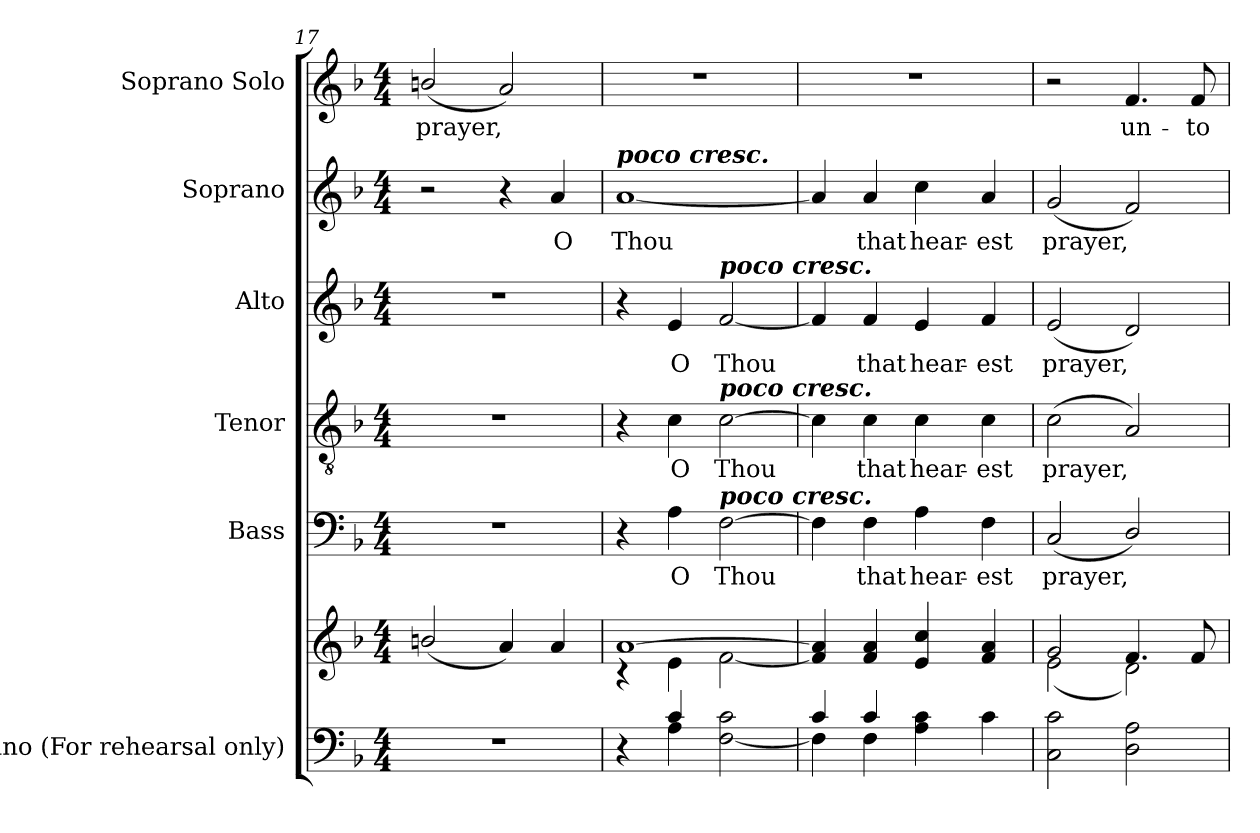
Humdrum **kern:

**kern	**kern	**kern	**text	**kern	**text	**kern	**text	**kern	**text	**kern	**text
*part6	*part6	*part5	*part5	*part4	*part4	*part3	*part3	*part2	*part2	*part1	*part1
*staff7	*staff6	*staff5	*staff5	*staff4	*staff4	*staff3	*staff3	*staff2	*staff2	*staff1	*staff1
*I"Piano (For rehearsal only)	*	*I"Bass	*	*I"Tenor	*	*I"Alto	*	*I"Soprano	*	*I"Soprano Solo	*
*I'Pno.	*	*I'B.	*	*I'T.	*	*I'A.	*	*I'S.	*	*I'S. Solo	*
*clefF4	*clefG2	*clefF4	*	*clefGv2	*	*clefG2	*	*clefG2	*	*clefG2	*
*	*	*	*	*ITrd7c12	*	*	*	*	*	*	*
*k[b-]	*k[b-]	*k[b-]	*	*k[b-]	*	*k[b-]	*	*k[b-]	*	*k[b-]	*
*F:	*F:	*F:	*	*F:	*	*F:	*	*F:	*	*F:	*
*M4/4	*M4/4	*M4/4	*	*M4/4	*	*M4/4	*	*M4/4	*	*M4/4	*
=17	=17	=17	=17	=17	=17	=17	=17	=17	=17	=17	=17
!	!	!	!	!	!	!	!	!	!	!	!LO:LY:b:color=#000000
1r	(2bni/	1r	.	1r	.	1r	.	2r	.	(2bni/	prayer,
.	4ai/)	.	.	.	.	.	.	4r	.	2ai/)	.
!	!	!	!	!	!	!	!	!	!LO:LY:b:color=#000000	!	!
.	4ai/	.	.	.	.	.	.	4ai/	O	.	.
=18	=18	=18	=18	=18	=18	=18	=18	=18	=18	=18	=18
*^	*^	*	*	*	*	*	*	*	*	*	*
!	!	!	!	!	!	!	!	!	!	!LO:TX:a:Bi:t=poco cresc.	!	!	!
!	!	!	!	!	!	!	!	!	!	!	!LO:LY:b:color=#000000	!	!
4ryy	4r	[>1ai	4r	4r	.	4r	.	4r	.	[<1ai	Thou	1r	.
!	!	!	!	!	!LO:LY:b:color=#000000	!	!	!	!	!	!	!	!
!	!	!	!	!	!	!	!LO:LY:b:color=#000000	!	!	!	!	!	!
!	!	!	!	!	!	!	!	!	!LO:LY:b:color=#000000	!	!	!	!
4ci/	4Ai\	.	4ei\	4Ai\	O	4Ci\	O	4ei/	O	.	.	.	.
!	!	!	!	!	!LO:LY:b:color=#000000	!	!	!	!	!	!	!	!
!	!	!	!	!	!	!	!LO:LY:b:color=#000000	!	!	!	!	!	!
!	!	!	!	!	!	!	!	!LO:TX:a:Bi:t=poco cresc.	!	!	!	!	!
!	!	!	!	!	!	!LO:TX:a:Bi:t=poco cresc.	!	!	!	!	!	!	!
!	!	!	!	!LO:TX:a:Bi:t=poco cresc.	!	!	!	!	!	!	!	!	!
!	!	!	!	!	!	!	!	!	!LO:LY:b:color=#000000	!	!	!	!
2ryy	[<2Fi\ 2ci	.	[<2fi\	[>2Fi\	Thou	[>2Ci\	Thou	[<2fi/	Thou	.	.	.	.
*	*	*v	*v	*	*	*	*	*	*	*	*	*	*
=19	=19	=19	=19	=19	=19	=19	=19	=19	=19	=19	=19	=19
4ci/	4Fi\]	4fi/] 4ai]	4Fi\]	.	4Ci\]	.	4fi/]	.	4ai/]	.	1r	.
!	!	!	!	!LO:LY:b:color=#000000	!	!	!	!	!	!	!	!
!	!	!	!	!	!	!LO:LY:b:color=#000000	!	!	!	!	!	!
!	!	!	!	!	!	!	!	!LO:LY:b:color=#000000	!	!	!	!
!	!	!	!	!	!	!	!	!	!	!LO:LY:b:color=#000000	!	!
4ci/	4Fi\	4fi/ 4ai	4Fi\	that	4Ci\	that	4fi/	that	4ai/	that	.	.
!	!	!	!	!LO:LY:b:color=#000000	!	!	!	!	!	!	!	!
!	!	!	!	!	!	!LO:LY:b:color=#000000	!	!	!	!	!	!
!	!	!	!	!	!	!	!	!LO:LY:b:color=#000000	!	!	!	!
!	!	!	!	!	!	!	!	!	!	!LO:LY:b:color=#000000	!	!
4Ai\ 4ci	2ryy	4ei/ 4cci	4Ai\	hear-	4Ci\	hear-	4ei/	hear-	4cci\	hear-	.	.
!	!	!	!	!LO:LY:b:color=#000000	!	!	!	!	!	!	!	!
!	!	!	!	!	!	!LO:LY:b:color=#000000	!	!	!	!	!	!
!	!	!	!	!	!	!	!	!LO:LY:b:color=#000000	!	!	!	!
!	!	!	!	!	!	!	!	!	!	!LO:LY:b:color=#000000	!	!
4ci\	.	4fi/ 4ai	4Fi\	-est	4Ci\	-est	4fi/	-est	4ai/	-est	.	.
*v	*v	*	*	*	*	*	*	*	*	*	*	*
=20	=20	=20	=20	=20	=20	=20	=20	=20	=20	=20	=20
*	*^	*	*	*	*	*	*	*	*	*	*
!	!	!	!	!LO:LY:b:color=#000000	!	!	!	!	!	!	!	!
!	!	!	!	!	!	!LO:LY:b:color=#000000	!	!	!	!	!	!
!	!	!	!	!	!	!	!	!LO:LY:b:color=#000000	!	!	!	!
!	!	!	!	!	!	!	!	!	!	!LO:LY:b:color=#000000	!	!
2Ci\ 2ci	2gi/	(2ei\	(2Ci/	prayer,	(2Ci\	prayer,	(2ei/	prayer,	(2gi/	prayer,	2r	.
!	!	!	!	!	!	!	!	!	!	!	!	!LO:LY:b:color=#000000
2Di\ 2Ai	4.fi/	2di\)	2Di/)	.	2AAi/)	.	2di/)	.	2fi/)	.	4.fi/	un-
!	!	!	!	!	!	!	!	!	!	!	!	!LO:LY:b:color=#000000
.	8fi/	.	.	.	.	.	.	.	.	.	8fi/	-to
*	*v	*v	*	*	*	*	*	*	*	*	*	*
=	=	=	=	=	=	=	=	=	=	=	=
*-	*-	*-	*-	*-	*-	*-	*-	*-	*-	*-	*-
